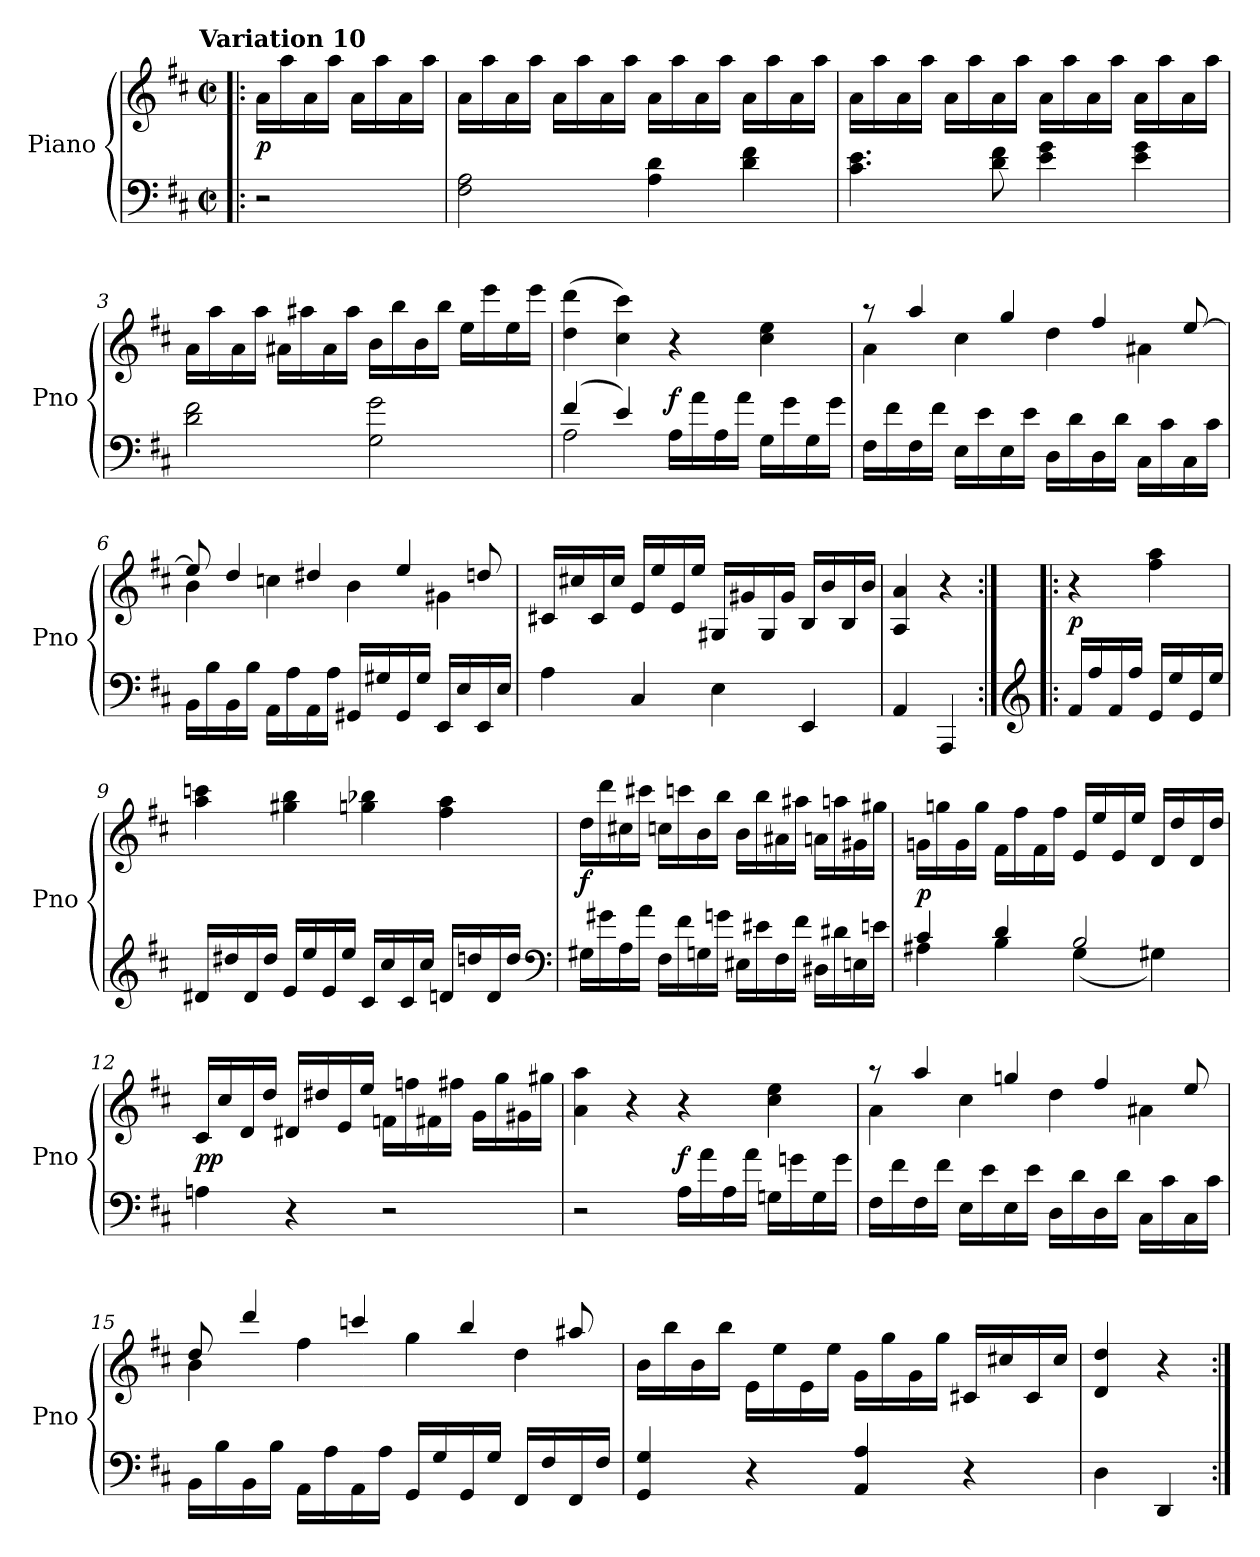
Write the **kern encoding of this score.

**kern	**kern	**dynam
*part1	*part1	*part1
*staff2	*staff1	*staff1/2
*I"Piano	*	*
*I'Pno	*	*
*clefF4	*clefG2	*
*k[f#c#]	*k[f#c#]	*
*D:	*D:	*
!!LO:TX:omd:t=Variation 10
*M2/2	*M2/2	*
*met(c|)	*met(c|)	*
*MM120	*MM120	*
=!|:	=!|:	=!|:
2r	16aLL	p
.	16aa	.
.	16a	.
.	16aaJJ	.
.	16aLL	.
.	16aa	.
.	16a	.
.	16aaJJ	.
=1	=1	=1
2F# 2A	16aLL	.
.	16aa	.
.	16a	.
.	16aaJJ	.
.	16aLL	.
.	16aa	.
.	16a	.
.	16aaJJ	.
4A 4d	16aLL	.
.	16aa	.
.	16a	.
.	16aaJJ	.
4d 4f#	16aLL	.
.	16aa	.
.	16a	.
.	16aaJJ	.
=2	=2	=2
4.c# 4.e	16aLL	.
.	16aa	.
.	16a	.
.	16aaJJ	.
.	16aLL	.
.	16aa	.
8d 8f#	16a	.
.	16aaJJ	.
4e 4g	16aLL	.
.	16aa	.
.	16a	.
.	16aaJJ	.
4e 4g	16aLL	.
.	16aa	.
.	16a	.
.	16aaJJ	.
=3	=3	=3
2d 2f#	16aLL	.
.	16aa	.
.	16a	.
.	16aaJJ	.
.	16a#XLL	.
.	16aa#X	.
.	16a#	.
.	16aa#JJ	.
2G 2g	16bLL	.
.	16bb	.
.	16b	.
.	16bbJJ	.
.	16eeLL	.
.	16eee	.
.	16ee	.
.	16eeeJJ	.
=4	=4	=4
*^	*	*
(4f#	2A	(4dd 4ddd	.
4e)	.	4cc# 4ccc#)	.
2ryy	16ALL	4r	f
.	16a	.	.
.	16A	.	.
.	16aJJ	.	.
.	16GLL	4cc# 4ee	.
.	16g	.	.
.	16G	.	.
.	16gJJ	.	.
*v	*v	*	*
=5	=5	=5
*	*^	*
16F#LL	8raa	4a	.
16f#	.	.	.
16F#	4aa	.	.
16f#JJ	.	.	.
16ELL	.	4cc#	.
16e	.	.	.
16E	4gg	.	.
16eJJ	.	.	.
16DLL	.	4dd	.
16d	.	.	.
16D	4ff#	.	.
16dJJ	.	.	.
16C#LL	.	4a#X	.
16c#	.	.	.
16C#	[8ee	.	.
16c#JJ	.	.	.
=6	=6	=6	=6
16BBLL	8ee]	4b	.
16B	.	.	.
16BB	4dd	.	.
16BJJ	.	.	.
16AALL	.	4ccn	.
16A	.	.	.
16AA	4dd#X	.	.
16AJJ	.	.	.
16GG#XLL	.	4b	.
16G#X	.	.	.
16GG#	4ee	.	.
16G#JJ	.	.	.
16EELL	.	4g#X	.
16E	.	.	.
16EE	8ddn	.	.
16EJJ	.	.	.
*	*v	*v	*
=7	=7	=7
4A	16c#XLL	.
.	16cc#X	.
.	16c#	.
.	16cc#JJ	.
4C#	16eLL	.
.	16ee	.
.	16e	.
.	16eeJJ	.
4E	16G#XLL	.
.	16g#X	.
.	16G#	.
.	16g#JJ	.
4EE	16BLL	.
.	16b	.
.	16B	.
.	16bJJ	.
=8	=8	=8
4AA	4A 4a	.
4AAA	4r	.
=:|!|:	=:|!|:	=:|!|:
*clefG2	*	*
16f#/LL	4r	p
16ff#/	.	.
16f#/	.	.
16ff#/JJ	.	.
16eLL	4ff# 4aa	.
16ee	.	.
16e	.	.
16eeJJ	.	.
=9	=9	=9
16d#XLL	4aa 4cccn	.
16dd#X	.	.
16d#	.	.
16dd#JJ	.	.
16eLL	4gg#X 4bb	.
16ee	.	.
16e	.	.
16eeJJ	.	.
16c#LL	4ggn 4bb-X	.
16cc#	.	.
16c#	.	.
16cc#JJ	.	.
16dnLL	4ff# 4aa	.
16ddn	.	.
16d	.	.
16ddJJ	.	.
*clefF4	*	*
=10	=10	=10
16G#XLL	16ddLL	f
16g#X	16ddd	.
16A	16cc#X	.
16aJJ	16ccc#XJJ	.
16F#LL	16ccnLL	.
16f#	16cccn	.
16Gn	16b	.
16gnJJ	16bbJJ	.
16E#XLL	16bLL	.
16e#X	16bb	.
16F#	16a#X	.
16f#JJ	16aa#XJJ	.
16D#XLL	16anLL	.
16d#X	16aan	.
16En	16g#X	.
16enJJ	16gg#XJJ	.
=11	=11	=11
*^	*	*
4c#	4A#X	16gnLL	p
.	.	16ggn	.
.	.	16g	.
.	.	16ggJJ	.
4d	4B	16f#LL	.
.	.	16ff#	.
.	.	16f#	.
.	.	16ff#JJ	.
2B	(4G	16eLL	.
.	.	16ee	.
.	.	16e	.
.	.	16eeJJ	.
.	4G#X)	16dLL	.
.	.	16dd	.
.	.	16d	.
.	.	16ddJJ	.
*v	*v	*	*
=12	=12	=12
4An	16c#LL	pp
.	16cc#	.
.	16d	.
.	16ddJJ	.
4r	16d#XLL	.
.	16dd#X	.
.	16e	.
.	16eeJJ	.
2r	16fnLL	.
.	16ffn	.
.	16f#X	.
.	16ff#XJJ	.
.	16gLL	.
.	16gg	.
.	16g#X	.
.	16gg#XJJ	.
=13	=13	=13
2r	4a 4aa	.
.	4r	.
16ALL	4r	f
16a	.	.
16A	.	.
16aJJ	.	.
16GnLL	4cc# 4ee	.
16gn	.	.
16G	.	.
16gJJ	.	.
=14	=14	=14
*	*^	*
16F#LL	8raa	4a	.
16f#	.	.	.
16F#	4aa	.	.
16f#JJ	.	.	.
16ELL	.	4cc#	.
16e	.	.	.
16E	4ggn	.	.
16eJJ	.	.	.
16DLL	.	4dd	.
16d	.	.	.
16D	4ff#	.	.
16dJJ	.	.	.
16C#LL	.	4a#X	.
16c#	.	.	.
16C#	8ee	.	.
16c#JJ	.	.	.
=15	=15	=15	=15
16BBLL	8dd	4b	.
16B	.	.	.
16BB	4ddd	.	.
16BJJ	.	.	.
16AALL	.	4ff#	.
16A	.	.	.
16AA	4cccn	.	.
16AJJ	.	.	.
16GGLL	.	4gg	.
16G	.	.	.
16GG	4bb	.	.
16GJJ	.	.	.
16FF#LL	.	4dd	.
16F#	.	.	.
16FF#	8aa#X	.	.
16F#JJ	.	.	.
*	*v	*v	*
=16	=16	=16
4GG 4G	16bLL	.
.	16bb	.
.	16b	.
.	16bbJJ	.
4r	16e\LL	.
.	16ee\	.
.	16e\	.
.	16ee\JJ	.
4AA/ 4A/	16gLL	.
.	16gg	.
.	16g	.
.	16ggJJ	.
4r	16c#XLL	.
.	16cc#X	.
.	16c#	.
.	16cc#JJ	.
=17	=17	=17
4D	4d 4dd	.
4DD	4r	.
=:|!	=:|!	=:|!
*-	*-	*-
